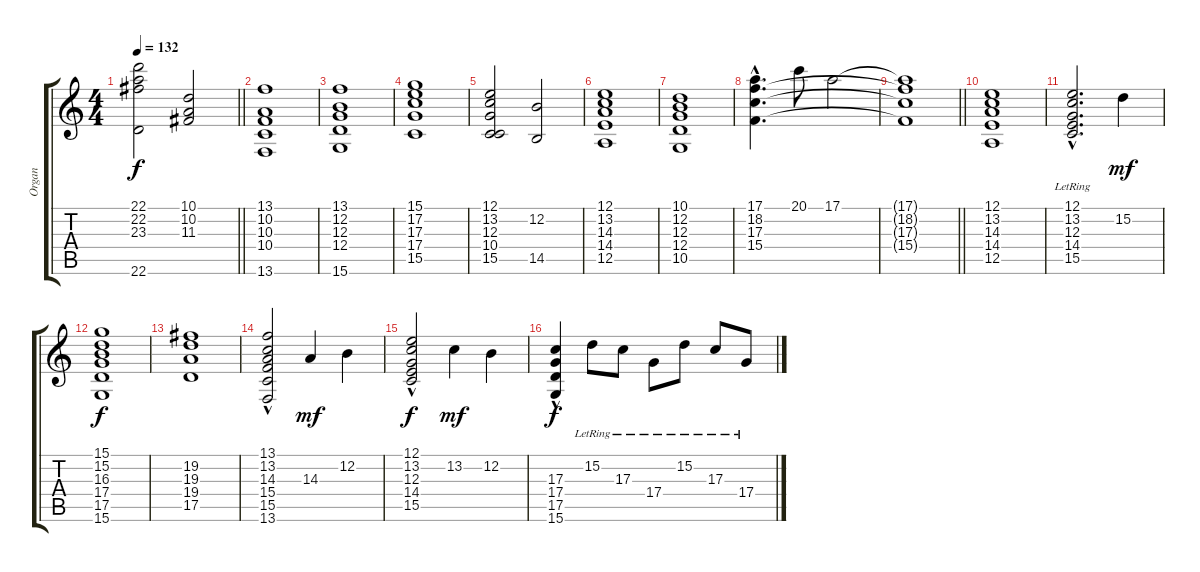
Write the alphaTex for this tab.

\track ("Organ" "Organ") {instrument drawbarorgan}
\staff {score tabs}
\tuning (E4 B3 G3 D3 A2 E2) {hide}
\ts (4 4)
\tempo 132
\clef g2
\barLineRight lightlight
\ks c
(22.1 22.2 23.3 22.6).2{dy f} (10.1 10.2 11.3).2 |
(13.1 10.2 10.3 10.4 13.6).1 |
(13.1 12.2 12.3 12.4 15.6).1 |
(15.1 17.2 17.3 17.4 15.5).1 |
(12.1 13.2 12.3 10.4 15.5).2 (12.2 14.5).2 |
(12.1 13.2 14.3 14.4 12.5).1 |
(10.1 12.2 12.3 12.4 10.5).1 |
(17.1{hac} 18.2{hac} 17.3{hac} 15.4{hac}).4{d} 20.1.8 17.1.2 |
\barLineRight lightlight
(17.1{t} 18.2{t} 17.3{t} 15.4{t}).1 |
(12.1 13.2 14.3 14.4 12.5).1 |
(12.1{hac lr} 13.2{hac lr} 12.3{hac lr} 14.4{hac lr} 15.5{hac lr}).2{d} 15.2.4{dy mf} |
(15.1 15.2 16.3 17.4 17.5 15.6).1{dy f} |
(19.2 19.3 19.4 17.5).1 |
(13.1{hac} 13.2{hac} 14.3 15.4{hac} 15.5{hac} 13.6{hac}).2 14.3.4{dy mf} 12.2.4 |
(12.1{hac} 13.2 12.3{hac} 14.4{hac} 15.5{hac}).2{dy f} 13.2.4{dy mf} 12.2.4 |
(17.3{hac} 17.4 17.5 15.6).4{dy f} 15.2{lr}.8 17.3{lr}.8 17.4{lr}.8 15.2{lr}.8 17.3{lr}.8 17.4{lr}.8
